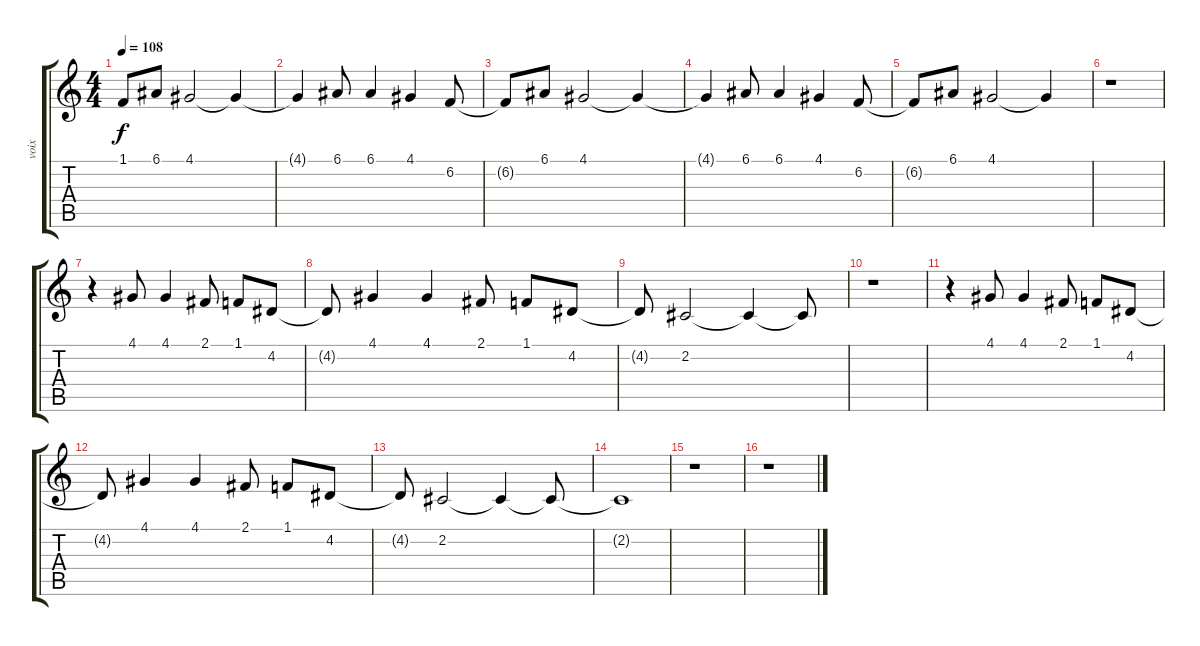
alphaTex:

\track ("voix" "voix") {instrument sitar}
\staff {score tabs}
\tuning (E4 B3 G3 D3 A2 E2) {hide}
\ts (4 4)
\tempo 108
\clef g2
\ks c
1.1{t}.8{dy f} 6.1.8 4.1.2 4.1{t}.4 |
4.1{t}.4 6.1.8 6.1.4 4.1.4 6.2.8 |
6.2{t}.8 6.1.8 4.1.2 4.1{t}.4 |
4.1{t}.4 6.1.8 6.1.4 4.1.4 6.2.8 |
6.2{t}.8 6.1.8 4.1.2 4.1{t}.4 |
r.1 |
r.4 4.1.8 4.1.4 2.1.8 1.1.8 4.2.8 |
4.2{t}.8 4.1.4 4.1.4 2.1.8 1.1.8 4.2.8 |
4.2{t}.8 2.2.2 2.2{t}.4 2.2{t}.8 |
r.1 |
r.4 4.1.8 4.1.4 2.1.8 1.1.8 4.2.8 |
4.2{t}.8 4.1.4 4.1.4 2.1.8 1.1.8 4.2.8 |
4.2{t}.8 2.2.2 2.2{t}.4 2.2{t}.8 |
2.2{t}.1 |
r.1 |
r.1
